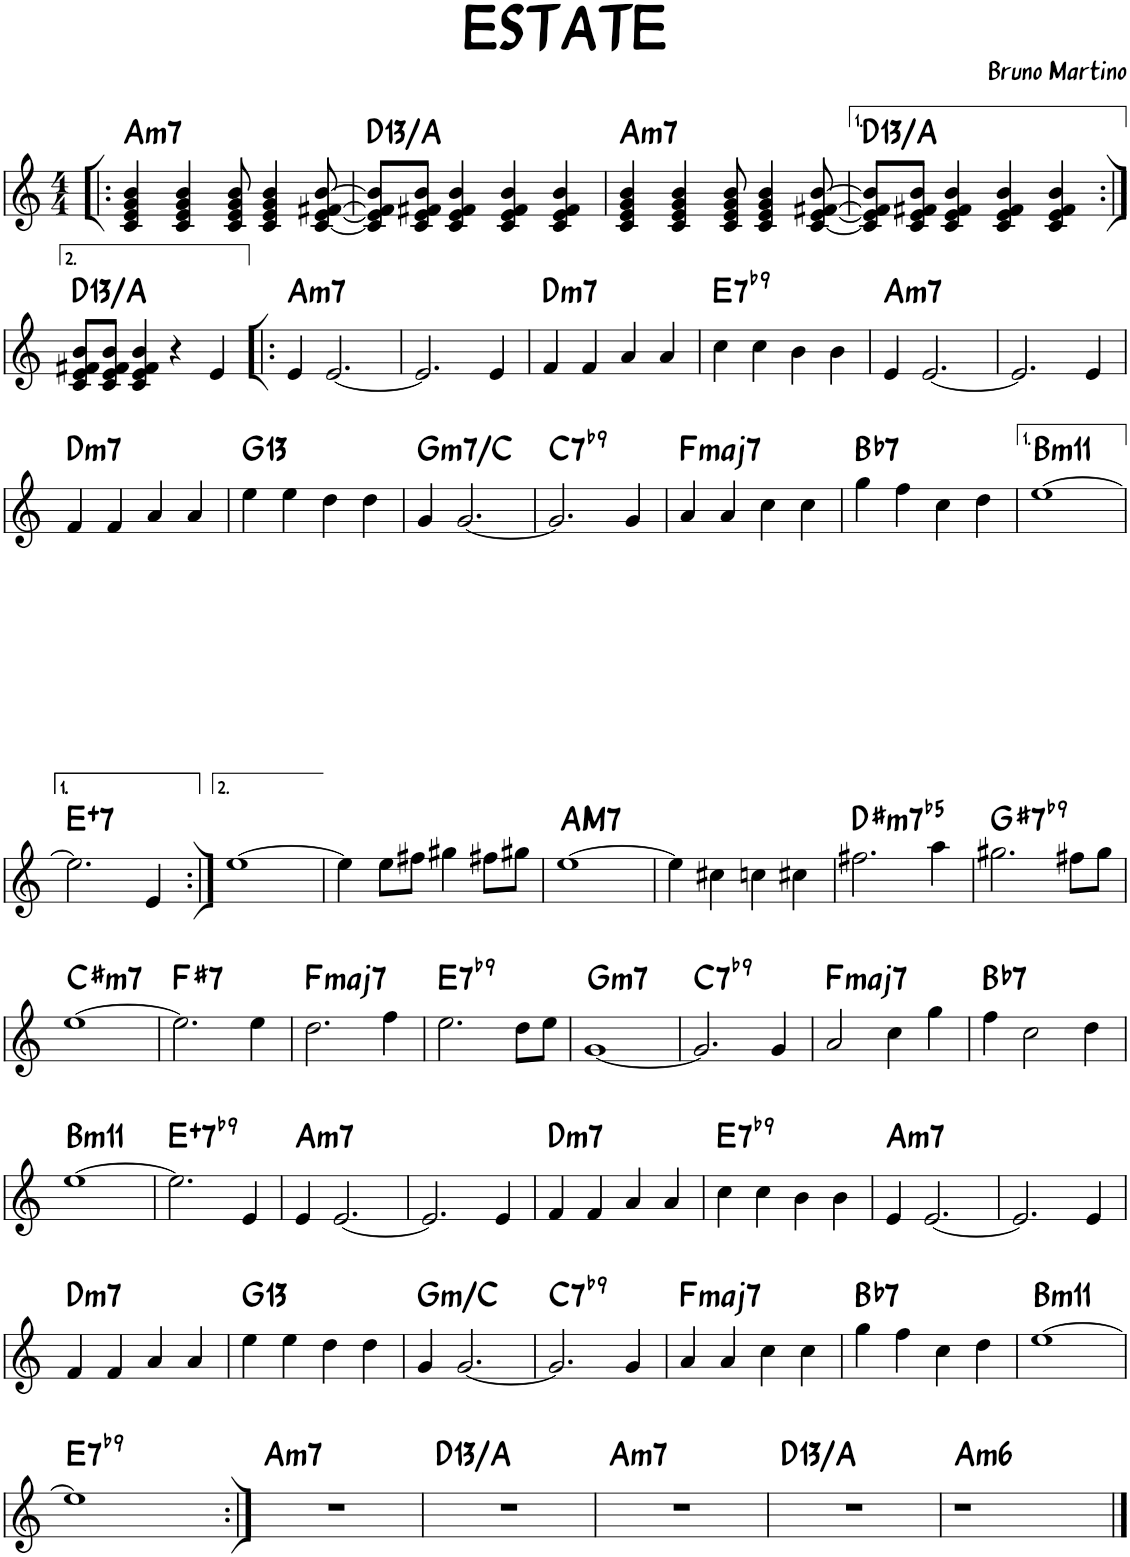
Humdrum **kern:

**kern	**harte
*part1	*part1
*staff1	*
*I"Piano	*
*I'Pno.	*
*clefG2	*
*k[]	*
*M4/4	*
=1!|:	=1!|:
!	!LO:H:kt=m7
4c/ 4e/ 4g/ 4b/	A:min7
4c/ 4e/ 4g/ 4b/	.
8c/ 8e/ 8g/ 8b/	.
4c/ 4e/ 4g/ 4b/	.
[8c/ [8e/ [8f#X/ [8b/	.
=2	=2
!	!LO:H:kt=13
8c/] 8e/] 8f#/] 8b/]L	D:9(11,13)/5
8c/ 8e/ 8f#X/ 8b/J	.
4c/ 4e/ 4f#/ 4b/	.
4c/ 4e/ 4f#/ 4b/	.
4c/ 4e/ 4f#/ 4b/	.
=3	=3
!	!LO:H:kt=m7
4c/ 4e/ 4g/ 4b/	A:min7
4c/ 4e/ 4g/ 4b/	.
8c/ 8e/ 8g/ 8b/	.
4c/ 4e/ 4g/ 4b/	.
[8c/ [8e/ [8f#X/ [8b/	.
=4	=4
!	!LO:H:kt=13
8c/] 8e/] 8f#/] 8b/]L	D:9(11,13)/5
8c/ 8e/ 8f#X/ 8b/J	.
4c/ 4e/ 4f#/ 4b/	.
4c/ 4e/ 4f#/ 4b/	.
4c/ 4e/ 4f#/ 4b/	.
!!LO:LB:g=z
=5:|!	=5:|!
!	!LO:H:kt=13
8c/ 8e/ 8f#X/ 8b/L	D:9(11,13)/5
8c/ 8e/ 8f#/ 8b/J	.
4c/ 4e/ 4f#/ 4b/	.
4r	.
4e/	.
=6!|:	=6!|:
!	!LO:H:kt=m7
4e/	A:min7
[2.e/	.
=7	=7
2.e/]	.
4e/	.
=8	=8
!	!LO:H:kt=m7
4f/	D:min7
4f/	.
4a/	.
4a/	.
=9	=9
!	!LO:H:kt=7
4cc\	E:7(b9)
4cc\	.
4b\	.
4b\	.
=10	=10
!	!LO:H:kt=m7
4e/	A:min7
[2.e/	.
=11	=11
2.e/]	.
4e/	.
!!LO:LB:g=z
=12	=12
!	!LO:H:kt=m7
4f/	D:min7
4f/	.
4a/	.
4a/	.
=13	=13
!	!LO:H:kt=13
4ee\	G:9(11,13)
4ee\	.
4dd\	.
4dd\	.
=14	=14
!	!LO:H:kt=m7
4g/	G:min7/4
[2.g/	.
=15	=15
!	!LO:H:kt=7
2.g/]	C:7(b9)
4g/	.
=16	=16
!	!LO:H:kt=maj7
4a/	F:maj7
4a/	.
4cc\	.
4cc\	.
=17	=17
!	!LO:H:kt=7
4gg\	Bb:7
4ff\	.
4cc\	.
4dd\	.
=18	=18
!	!LO:H:kt=m11
[1ee	B:min9(11)
!!LO:LB:g=z
=19	=19
!	!LO:H:kt=7
2.ee\]	E:aug(b7)
4e/	.
=20:|!	=20:|!
[1ee	.
=21	=21
4ee\]	.
8ee\L	.
8ff#X\J	.
4gg#X\	.
8ff#X\L	.
8gg#X\J	.
=22	=22
!	!LO:H:kt=M7
[1ee	A:maj7
=23	=23
4ee\]	.
4cc#X\	.
4ccn\	.
4cc#X\	.
=24	=24
!	!LO:H:kt=m7b5
2.ff#X\	D#:hdim7
4aa\	.
=25	=25
!	!LO:H:kt=7
2.gg#X\	G#:7(b9)
8ff#X\L	.
8gg#\J	.
!!LO:LB:g=z
=26	=26
!	!LO:H:kt=m7
[1ee	C#:min7
=27	=27
!	!LO:H:kt=7
2.ee\]	F#:7
4ee\	.
=28	=28
!	!LO:H:kt=maj7
2.dd\	F:maj7
4ff\	.
=29	=29
!	!LO:H:kt=7
2.ee\	E:7(b9)
8dd\L	.
8ee\J	.
=30	=30
!	!LO:H:kt=m7
[1g	G:min7
=31	=31
!	!LO:H:kt=7
2.g/]	C:7(b9)
4g/	.
=32	=32
!	!LO:H:kt=maj7
2a/	F:maj7
4cc\	.
4gg\	.
=33	=33
!	!LO:H:kt=7
4ff\	Bb:7
2cc\	.
4dd\	.
!!LO:LB:g=z
=34	=34
!	!LO:H:kt=m11
[1ee	B:min9(11)
=35	=35
!	!LO:H:kt=7
2.ee\]	E:aug(b7,b9)
4e/	.
=36	=36
!	!LO:H:kt=m7
4e/	A:min7
[2.e/	.
=37	=37
2.e/]	.
4e/	.
=38	=38
!	!LO:H:kt=m7
4f/	D:min7
4f/	.
4a/	.
4a/	.
=39	=39
!	!LO:H:kt=7
4cc\	E:7(b9)
4cc\	.
4b\	.
4b\	.
=40	=40
!	!LO:H:kt=m7
4e/	A:min7
[2.e/	.
=41	=41
2.e/]	.
4e/	.
!!LO:LB:g=z
=42	=42
!	!LO:H:kt=m7
4f/	D:min7
4f/	.
4a/	.
4a/	.
=43	=43
!	!LO:H:kt=13
4ee\	G:9(11,13)
4ee\	.
4dd\	.
4dd\	.
=44	=44
!	!LO:H:kt=m
4g/	G:min/4
[2.g/	.
=45	=45
!	!LO:H:kt=7
2.g/]	C:7(b9)
4g/	.
=46	=46
!	!LO:H:kt=maj7
4a/	F:maj7
4a/	.
4cc\	.
4cc\	.
=47	=47
!	!LO:H:kt=7
4gg\	Bb:7
4ff\	.
4cc\	.
4dd\	.
=48	=48
!	!LO:H:kt=m11
[1ee	B:min9(11)
!!LO:LB:g=z
=49	=49
!	!LO:H:kt=7
1ee]	E:7(b9)
=50:|!	=50:|!
!	!LO:H:kt=m7
1r	A:min7
=51	=51
!	!LO:H:kt=13
1r	D:9(11,13)/5
=52	=52
!	!LO:H:kt=m7
1r	A:min7
=53	=53
!	!LO:H:kt=13
1r	D:9(11,13)/5
=54	=54
!	!LO:H:kt=m6
1r	A:min6
==	==
*-	*-
